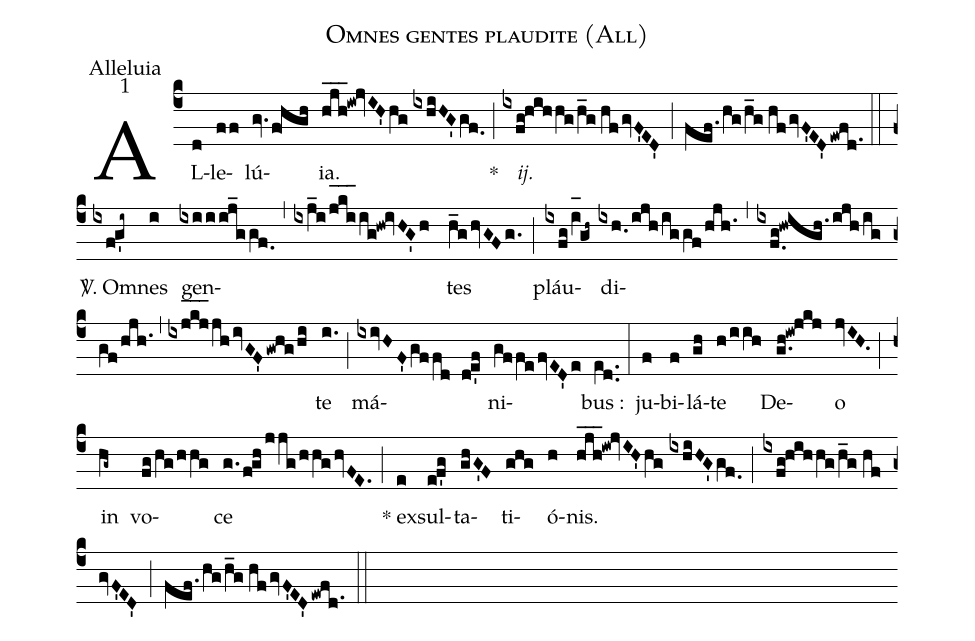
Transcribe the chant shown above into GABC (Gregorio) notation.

name:Omnes gentes plaudite (All);
office-part:Alleluia;
mode:1;
%%
(c4) AL(d)le(ff)lú(gv.f!hgh){ia}.(hjh___!iw!jvIH'hg//ixhiHG'gf.0) <clear>*(;) <i>ij.</i>(ixfg!hihhg/h_g//hfgvF'ED') (;) (fef.hg/h_g//hfgvF'ED'ewfd.1) (::) <sp>V/</sp>. O(ixfg'i~)mnes(i) gen(ixiiij_ggf.0)(,)(ixj_i/j_[hl:1]k_[hl:1]i_[hl:1]ig!hw!ivHG'h)tes(h_ghvGFg.) (;) pláu(ixfg/iV_[oh:h]!gh~)di(ixh.0/ijh/iggf/hjh.1)(,)(ixf.g!hwigh./ijh/iggf/hjh.1)(,)(ixj_[hl:1]k_[hl:1]j_[hl:1]jhivGF'gwhg/hi)te(i.) (;) má(ixivHF'gffd de'f)ni(gffefvED'e)bus :(e[ll:1]d..) (:) ju(f)bi(f)lá(gh)te(h/iih) De(g.h!iw!jkj)o(jvIH.) (;) in(hg~) vo(fg/hg/hhg)ce(g./fghjjg/hhghvFE.) (;) * ex(e)sul(ef'g)ta(ghG'F)ti(ghg)ó(h)nis.(hjh___!iw!jvIH'hg//ixhiHG'gf.0) (;) (ixfg!hihhg/h_g//hfgvF'ED') (;) (fef.hg/h_g//hfgvF'ED'ewfd.1) (::)
